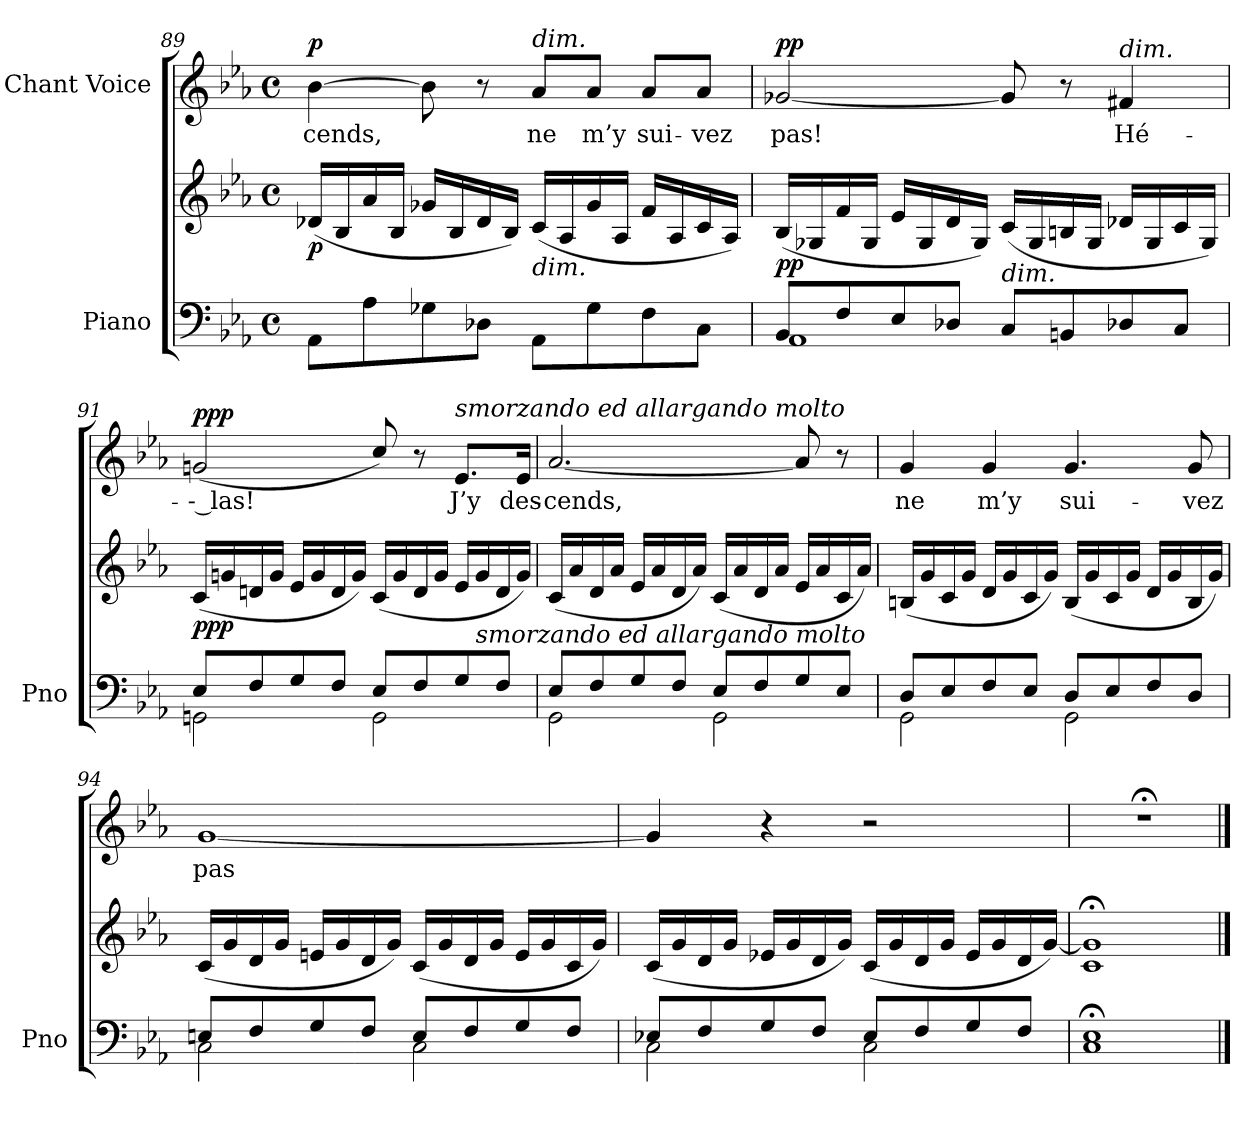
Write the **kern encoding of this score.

**kern	**kern	**dynam	**kern	**text	**dynam
*part2	*part2	*part2	*part1	*part1	*part1
*staff3	*staff2	*staff2/3	*staff1	*staff1	*staff1
*I"Piano	*	*	*I"Chant Voice	*	*
*I'Pno	*	*	*	*	*
*clefF4	*clefG2	*	*clefG2	*	*
*k[b-e-a-]	*k[b-e-a-]	*	*k[b-e-a-]	*	*
*M4/4	*M4/4	*	*M4/4	*	*
*met(c)	*met(c)	*	*met(c)	*	*
=89	=89	=89	=89	=89	=89
!	!	!LO:DY:b	!	!LO:LY:b	!LO:DY:a
8AA-\L	(<16d-X/LL	p	[4b-\	-cends,	p
.	16B-/	.	.	.	.
8A-\	16a-/	.	.	.	.
.	16B-/JJ	.	.	.	.
8G-X\	16g-X/LL	.	8b-\]	.	.
.	16B-/	.	.	.	.
8D-X\J	16d-/	.	8r	.	.
.	16B-/JJ)	.	.	.	.
!	!	!	!LO:TX:a:i:t=dim.	!	!
!	!LO:TX:b:i:t=dim.	!	!	!	!
!	!	!	!	!LO:LY:b	!
8AA-\L	(<16c/LL	.	8a-/L	ne	.
.	16A-/	.	.	.	.
!	!	!	!	!LO:LY:b	!
8G-\	16g-/	.	8a-/J	m’y	.
.	16A-/JJ	.	.	.	.
!	!	!	!	!LO:LY:b	!
8F\	16f/LL	.	8a-/L	sui-	.
.	16A-/	.	.	.	.
!	!	!	!	!LO:LY:b	!
8C\J	16c/	.	8a-/J	-vez	.
.	16A-/JJ)	.	.	.	.
=90	=90	=90	=90	=90	=90
*^	*	*	*	*	*
!	!	!	!LO:DY:b	!	!LO:LY:b	!LO:DY:a
8BB-/L	1AA-	(<16B-/LL	pp	[2g-X/	pas!	pp
.	.	16G-X/	.	.	.	.
8F/	.	16f/	.	.	.	.
.	.	16G-/JJ	.	.	.	.
8E-/	.	16e-/LL	.	.	.	.
.	.	16G-/	.	.	.	.
8D-X/J	.	16d/	.	.	.	.
.	.	16G-/JJ)	.	.	.	.
!	!	!LO:TX:b:i:t=dim.	!	!	!	!
8C/L	.	(<16c/LL	.	8g-/]	.	.
.	.	16G-/	.	.	.	.
8BBn/	.	16Bn/	.	8r	.	.
.	.	16G-/JJ	.	.	.	.
!	!	!	!	!LO:TX:a:i:t=dim.	!	!
!	!	!	!	!	!LO:LY:b	!
8D-X/	.	16d-X/LL	.	4f#X/	Hé-	.
.	.	16G-/	.	.	.	.
8C/J	.	16c/	.	.	.	.
.	.	16G-/JJ)	.	.	.	.
!!LO:LB:g=z
=91	=91	=91	=91	=91	=91	=91
!	!	!	!LO:DY:b	!	!LO:LY:b	!LO:DY:a
8E-/L	2GGn\	(<16c/LL	ppp	(<2gn/	-- las!	ppp
.	.	16gn/	.	.	.	.
8F/	.	16dn/	.	.	.	.
.	.	16g/JJ	.	.	.	.
8G/	.	16e-/LL	.	.	.	.
.	.	16g/	.	.	.	.
8F/J	.	16d/	.	.	.	.
.	.	16g/JJ)	.	.	.	.
8E-/L	2GG\	(<16c/LL	.	8cc/)	.	.
.	.	16g/	.	.	.	.
8F/	.	16d/	.	8r	.	.
.	.	16g/JJ	.	.	.	.
!	!	!	!	!LO:TX:a:i:t=smorzando ed allargando molto	!	!
!	!	!	!	!	!LO:LY:b	!
8G/	.	16e-/LL	.	8.e-/L	J’y	.
!	!	!LO:TX:b:i:t=smorzando ed allargando molto	!	!	!	!
.	.	16g/	.	.	.	.
8F/J	.	16d/	.	.	.	.
!	!	!	!	!	!LO:LY:b	!
.	.	16g/JJ)	.	16e-/Jk	des-	.
=92	=92	=92	=92	=92	=92	=92
!	!	!	!	!	!LO:LY:b	!
8E-/L	2GG\	(<16c/LL	.	[2.a-/	-cends,	.
.	.	16a-/	.	.	.	.
8F/	.	16d/	.	.	.	.
.	.	16a-/JJ	.	.	.	.
8G/	.	16e-/LL	.	.	.	.
.	.	16a-/	.	.	.	.
8F/J	.	16d/	.	.	.	.
.	.	16a-/JJ)	.	.	.	.
8E-/L	2GG\	(<16c/LL	.	.	.	.
.	.	16a-/	.	.	.	.
8F/	.	16d/	.	.	.	.
.	.	16a-/JJ	.	.	.	.
8G/	.	16e-/LL	.	8a-/]	.	.
.	.	16a-/	.	.	.	.
8E-/J	.	16c/	.	8r	.	.
.	.	16a-/JJ)	.	.	.	.
=93	=93	=93	=93	=93	=93	=93
!	!	!	!	!	!LO:LY:b	!
8D/L	2GG\	(<16Bn/LL	.	4g/	ne	.
.	.	16g/	.	.	.	.
8E-/	.	16c/	.	.	.	.
.	.	16g/JJ	.	.	.	.
!	!	!	!	!	!LO:LY:b	!
8F/	.	16d/LL	.	4g/	m’y	.
.	.	16g/	.	.	.	.
8E-/J	.	16c/	.	.	.	.
.	.	16g/JJ)	.	.	.	.
!	!	!	!	!	!LO:LY:b	!
8D/L	2GG\	(<16B/LL	.	4.g/	sui-	.
.	.	16g/	.	.	.	.
8E-/	.	16c/	.	.	.	.
.	.	16g/JJ	.	.	.	.
8F/	.	16d/LL	.	.	.	.
.	.	16g/	.	.	.	.
!	!	!	!	!	!LO:LY:b	!
8D/J	.	16B/	.	8g/	-vez	.
.	.	16g/JJ)	.	.	.	.
!!LO:LB:g=z
=94	=94	=94	=94	=94	=94	=94
!	!	!	!LO:DY:b	!	!LO:LY:b	!
!	!	!	!LO:DY:n=1:b	!	!	!
!	!	!	!LO:DY:n=2:b	!	!	!
8En/L	2C\	(<16c/LL	other-dynamics pp other-dynamics	[1g	pas	.
.	.	16g/	.	.	.	.
8F/	.	16d/	.	.	.	.
.	.	16g/JJ	.	.	.	.
8G/	.	16en/LL	.	.	.	.
.	.	16g/	.	.	.	.
8F/J	.	16d/	.	.	.	.
.	.	16g/JJ)	.	.	.	.
8E/L	2C\	(<16c/LL	.	.	.	.
.	.	16g/	.	.	.	.
8F/	.	16d/	.	.	.	.
.	.	16g/JJ	.	.	.	.
8G/	.	16e/LL	.	.	.	.
.	.	16g/	.	.	.	.
8F/J	.	16c/	.	.	.	.
.	.	16g/JJ)	.	.	.	.
=95	=95	=95	=95	=95	=95	=95
8E-X/L	2C\	(<16c/LL	.	4g/]	.	.
.	.	16g/	.	.	.	.
8F/	.	16d/	.	.	.	.
.	.	16g/JJ	.	.	.	.
8G/	.	16e-X/LL	.	4r	.	.
.	.	16g/	.	.	.	.
8F/J	.	16d/	.	.	.	.
.	.	16g/JJ)	.	.	.	.
8E-/L	2C\	(<16c/LL	.	2r	.	.
.	.	16g/	.	.	.	.
8F/	.	16d/	.	.	.	.
.	.	16g/JJ	.	.	.	.
8G/	.	16e-/LL	.	.	.	.
.	.	16g/	.	.	.	.
8F/J	.	16d/	.	.	.	.
.	.	[16g/JJ)	.	.	.	.
*v	*v	*	*	*	*	*
=96	=96	=96	=96	=96	=96
1C;< 1E-;<	1c;< 1g];<	.	1r;<	.	.
==	==	==	==	==	==
*-	*-	*-	*-	*-	*-
